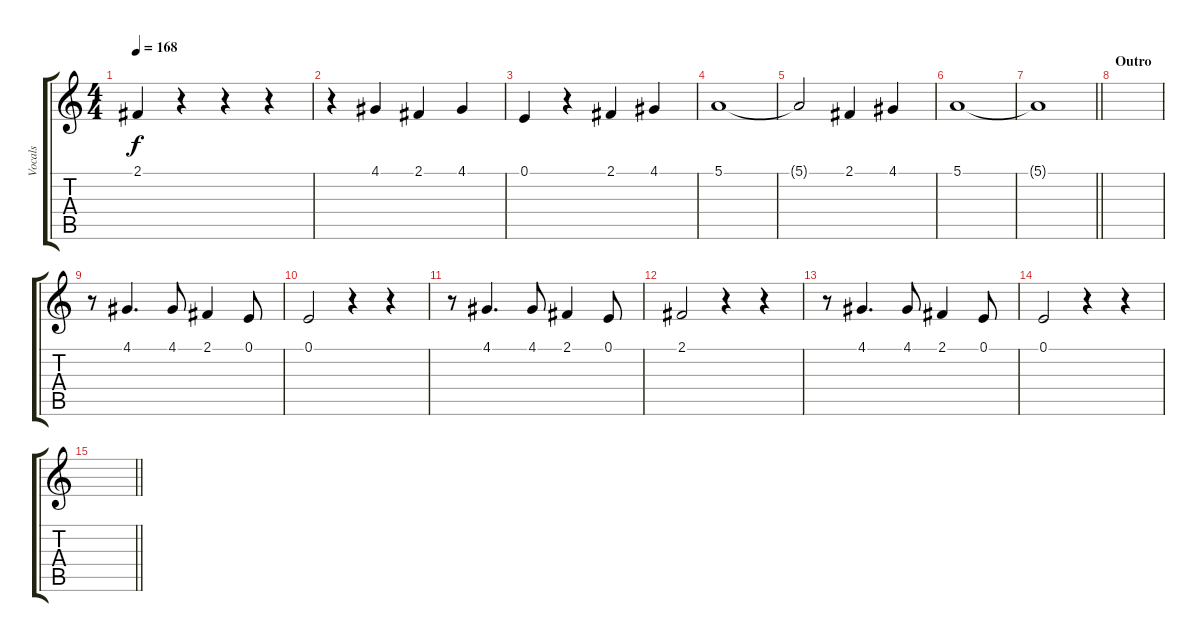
\track ("Vocals" "Vocals") {instrument altosax}
\staff {score tabs}
\tuning (E4 B3 G3 D3 A2 E2) {hide}
\ts (4 4)
\tempo 168
\clef g2
\ks c
2.1{t}.4{dy f} r.4 r.4 r.4 |
r.4 4.1.4 2.1.4 4.1.4 |
0.1.4 r.4 2.1.4 4.1.4 |
5.1.1 |
5.1{t}.2 2.1.4 4.1.4 |
5.1.1 |
\barLineRight lightlight
5.1{t}.1 |
\section ("" "Outro")
|
r.8 4.1.4{d} 4.1.8 2.1.4 0.1.8 |
0.1.2 r.4 r.4 |
r.8 4.1.4{d} 4.1.8 2.1.4 0.1.8 |
2.1.2 r.4 r.4 |
r.8 4.1.4{d} 4.1.8 2.1.4 0.1.8 |
0.1.2 r.4 r.4 |
\barLineRight lightlight
